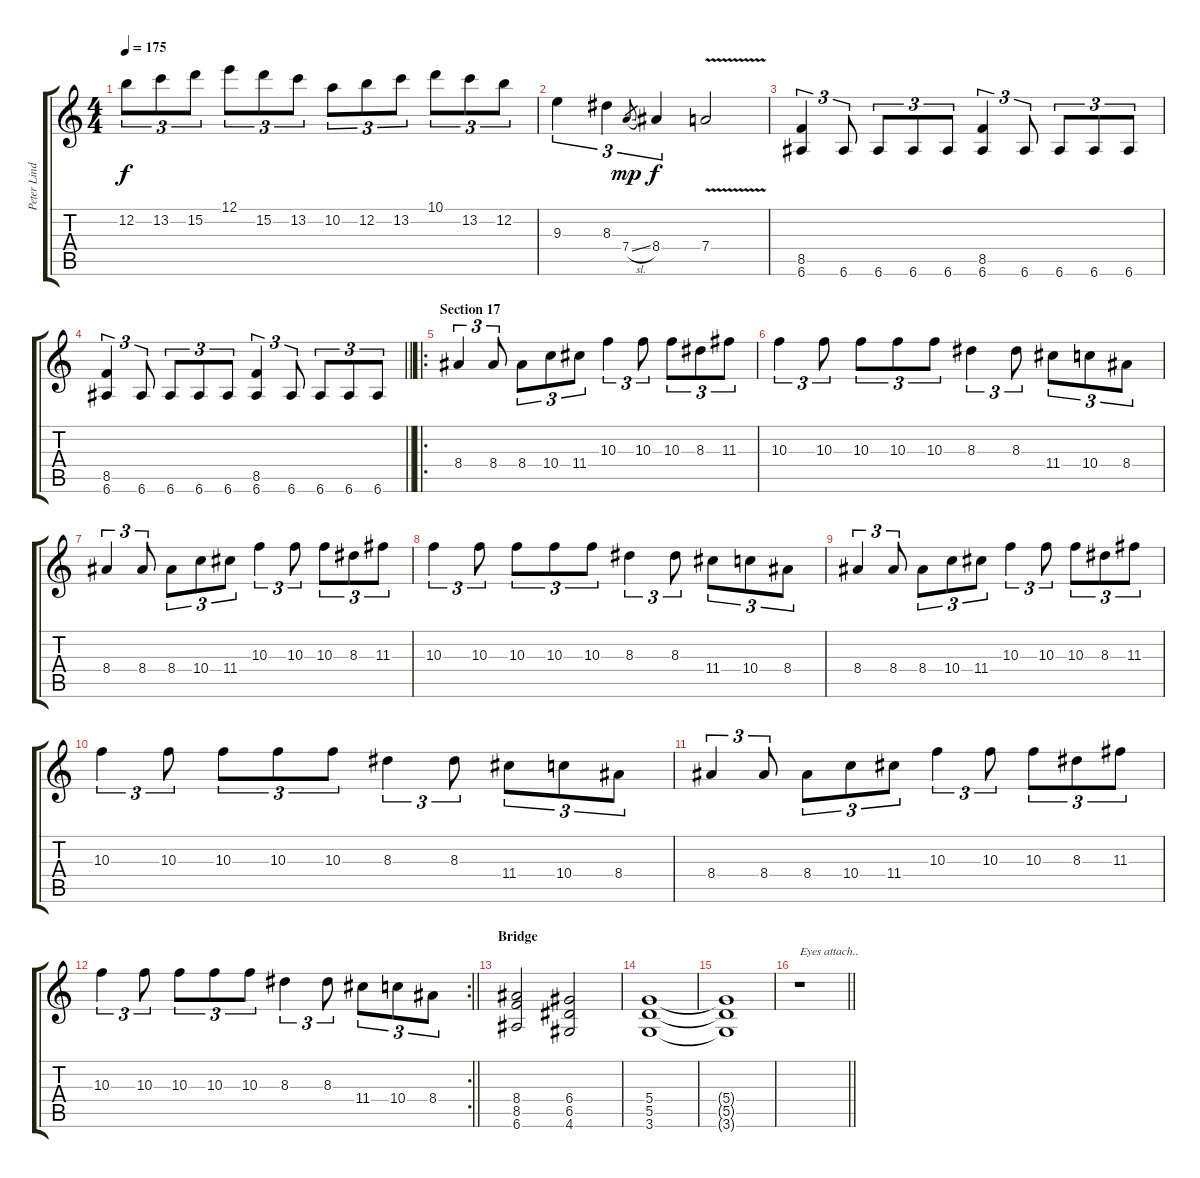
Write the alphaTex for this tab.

\track ("Peter Lindgren" "Peter Lind") {instrument distortionguitar}
\staff {score tabs}
\tuning (E4 B3 G3 D3 A2 E2) {hide}
\ts (4 4)
\tempo 175
\clef g2
\ks c
12.2.8{tu (3 2) dy f} 13.2.8{tu (3 2)} 15.2.8{tu (3 2)} 12.1.8{tu (3 2)} 15.2.8{tu (3 2)} 13.2.8{tu (3 2)} 10.2.8{tu (3 2)} 12.2.8{tu (3 2)} 13.2.8{tu (3 2)} 10.1.8{tu (3 2)} 13.2.8{tu (3 2)} 12.2.8{tu (3 2)} |
9.3.4{tu (3 2)} 8.3.4{tu (3 2)} 7.4{sl}.8{gr dy mp} 8.4.4{tu (3 2) dy f} 7.4{v}.2 |
(8.5 6.6).4{tu (3 2) balance 0 instrument distortionguitar} 6.6.8{tu (3 2)} 6.6.8{tu (3 2)} 6.6.8{tu (3 2)} 6.6.8{tu (3 2)} (8.5 6.6).4{tu (3 2)} 6.6.8{tu (3 2)} 6.6.8{tu (3 2)} 6.6.8{tu (3 2)} 6.6.8{tu (3 2)} |
\barLineRight lightlight
(8.5 6.6).4{tu (3 2)} 6.6.8{tu (3 2)} 6.6.8{tu (3 2)} 6.6.8{tu (3 2)} 6.6.8{tu (3 2)} (8.5 6.6).4{tu (3 2)} 6.6.8{tu (3 2)} 6.6.8{tu (3 2)} 6.6.8{tu (3 2)} 6.6.8{tu (3 2)} |
\ro
\section ("" "Section 17")
8.4.4{tu (3 2) balance 0 instrument distortionguitar} 8.4.8{tu (3 2)} 8.4.8{tu (3 2)} 10.4.8{tu (3 2)} 11.4.8{tu (3 2)} 10.3.4{tu (3 2)} 10.3.8{tu (3 2)} 10.3.8{tu (3 2)} 8.3.8{tu (3 2)} 11.3.8{tu (3 2)} |
10.3.4{tu (3 2)} 10.3.8{tu (3 2)} 10.3.8{tu (3 2)} 10.3.8{tu (3 2)} 10.3.8{tu (3 2)} 8.3.4{tu (3 2)} 8.3.8{tu (3 2)} 11.4.8{tu (3 2)} 10.4.8{tu (3 2)} 8.4.8{tu (3 2)} |
8.4.4{tu (3 2)} 8.4.8{tu (3 2)} 8.4.8{tu (3 2)} 10.4.8{tu (3 2)} 11.4.8{tu (3 2)} 10.3.4{tu (3 2)} 10.3.8{tu (3 2)} 10.3.8{tu (3 2)} 8.3.8{tu (3 2)} 11.3.8{tu (3 2)} |
10.3.4{tu (3 2)} 10.3.8{tu (3 2)} 10.3.8{tu (3 2)} 10.3.8{tu (3 2)} 10.3.8{tu (3 2)} 8.3.4{tu (3 2)} 8.3.8{tu (3 2)} 11.4.8{tu (3 2)} 10.4.8{tu (3 2)} 8.4.8{tu (3 2)} |
8.4.4{tu (3 2)} 8.4.8{tu (3 2)} 8.4.8{tu (3 2)} 10.4.8{tu (3 2)} 11.4.8{tu (3 2)} 10.3.4{tu (3 2)} 10.3.8{tu (3 2)} 10.3.8{tu (3 2)} 8.3.8{tu (3 2)} 11.3.8{tu (3 2)} |
10.3.4{tu (3 2)} 10.3.8{tu (3 2)} 10.3.8{tu (3 2)} 10.3.8{tu (3 2)} 10.3.8{tu (3 2)} 8.3.4{tu (3 2)} 8.3.8{tu (3 2)} 11.4.8{tu (3 2)} 10.4.8{tu (3 2)} 8.4.8{tu (3 2)} |
8.4.4{tu (3 2)} 8.4.8{tu (3 2)} 8.4.8{tu (3 2)} 10.4.8{tu (3 2)} 11.4.8{tu (3 2)} 10.3.4{tu (3 2)} 10.3.8{tu (3 2)} 10.3.8{tu (3 2)} 8.3.8{tu (3 2)} 11.3.8{tu (3 2)} |
\rc 2
\barLineRight lightlight
10.3.4{tu (3 2)} 10.3.8{tu (3 2)} 10.3.8{tu (3 2)} 10.3.8{tu (3 2)} 10.3.8{tu (3 2)} 8.3.4{tu (3 2)} 8.3.8{tu (3 2)} 11.4.8{tu (3 2)} 10.4.8{tu (3 2)} 8.4.8{tu (3 2)} |
\section ("" "Bridge")
(8.4 8.5 6.6).2 (6.4 6.5 4.6).2 |
(5.4 5.5 3.6).1 |
(5.4{t} 5.5{t} 3.6{t}).1 |
\barLineRight lightlight
r.1{txt "Eyes attach.."}
